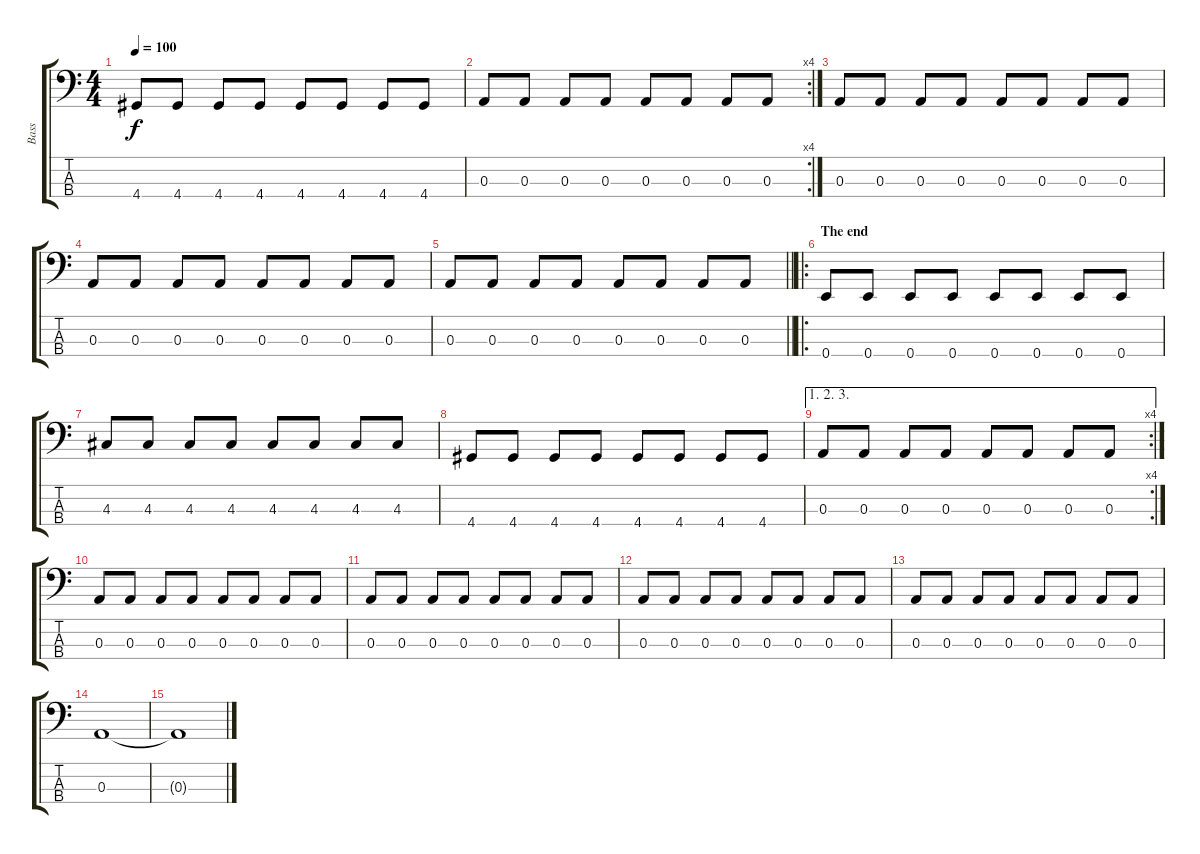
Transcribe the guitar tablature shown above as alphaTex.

\track ("Bass" "Bass") {instrument electricbassfinger}
\staff {score tabs}
\tuning (G2 D2 A1 E1) {hide}
\ts (4 4)
\tempo 100
\clef f4
\ks c
4.4.8{dy f} 4.4.8 4.4.8 4.4.8 4.4.8 4.4.8 4.4.8 4.4.8 |
\rc 4
0.3.8 0.3.8 0.3.8 0.3.8 0.3.8 0.3.8 0.3.8 0.3.8 |
0.3.8 0.3.8 0.3.8 0.3.8 0.3.8 0.3.8 0.3.8 0.3.8 |
0.3.8 0.3.8 0.3.8 0.3.8 0.3.8 0.3.8 0.3.8 0.3.8 |
\barLineRight lightlight
0.3.8 0.3.8 0.3.8 0.3.8 0.3.8 0.3.8 0.3.8 0.3.8 |
\ro
\section ("" "The end")
0.4.8 0.4.8 0.4.8 0.4.8 0.4.8 0.4.8 0.4.8 0.4.8 |
4.3.8 4.3.8 4.3.8 4.3.8 4.3.8 4.3.8 4.3.8 4.3.8 |
4.4.8 4.4.8 4.4.8 4.4.8 4.4.8 4.4.8 4.4.8 4.4.8 |
\ae (1 2 3)
\rc 4
0.3.8 0.3.8 0.3.8 0.3.8 0.3.8 0.3.8 0.3.8 0.3.8 |
0.3.8 0.3.8 0.3.8 0.3.8 0.3.8 0.3.8 0.3.8 0.3.8 |
0.3.8 0.3.8 0.3.8 0.3.8 0.3.8 0.3.8 0.3.8 0.3.8 |
0.3.8 0.3.8 0.3.8 0.3.8 0.3.8 0.3.8 0.3.8 0.3.8 |
0.3.8 0.3.8 0.3.8 0.3.8 0.3.8 0.3.8 0.3.8 0.3.8 |
0.3.1 |
0.3{t}.1
